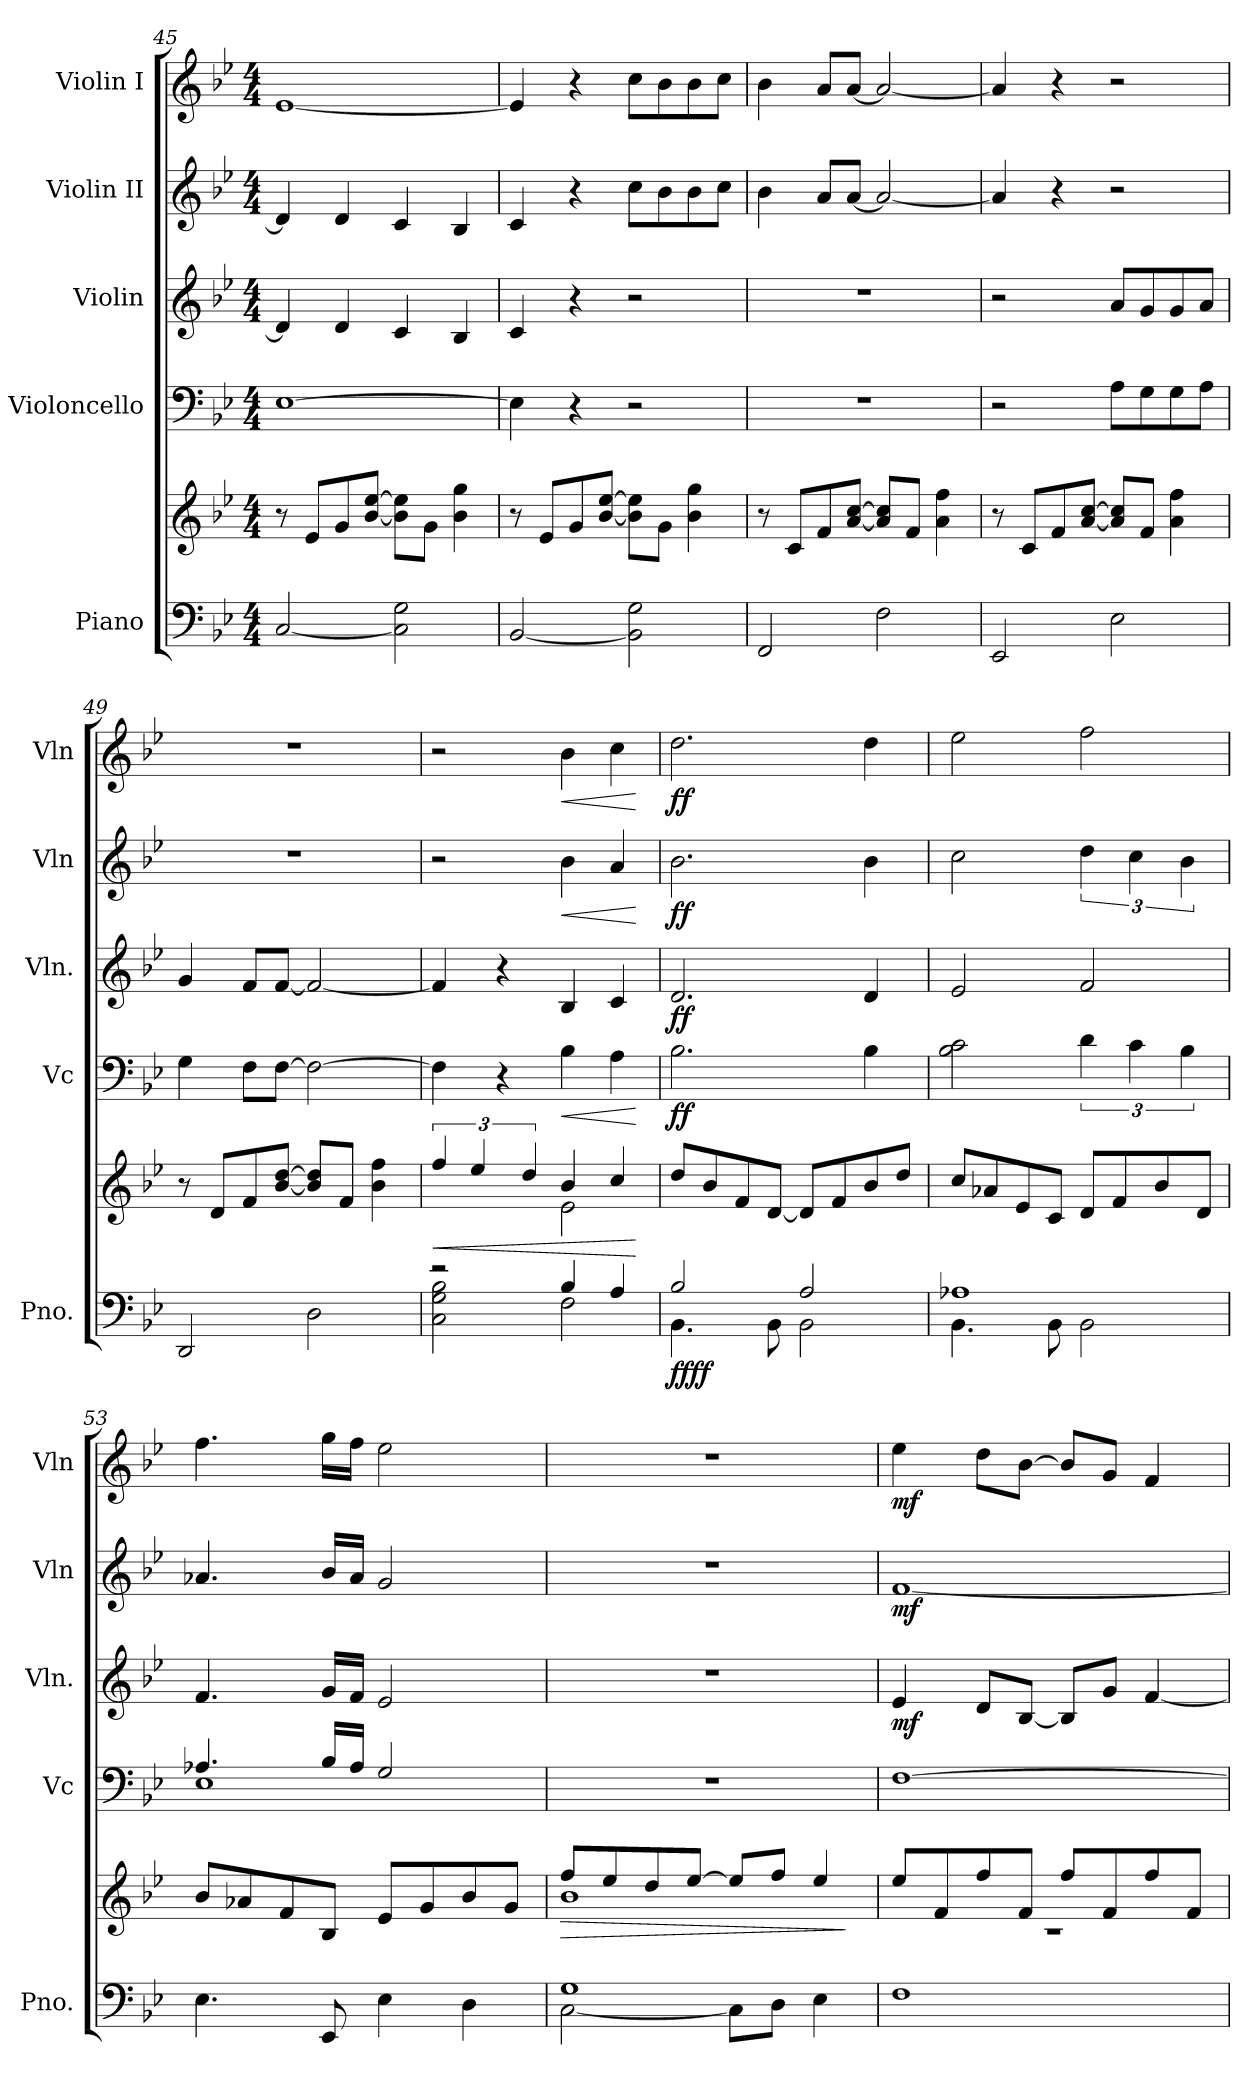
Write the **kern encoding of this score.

**kern	**kern	**dynam	**kern	**dynam	**kern	**dynam	**kern	**dynam	**kern	**dynam
*part5	*part5	*part5	*part4	*part4	*part3	*part3	*part2	*part2	*part1	*part1
*staff6	*staff5	*staff5/6	*staff4	*staff4	*staff3	*staff3	*staff2	*staff2	*staff1	*staff1
*I"Piano	*	*	*I"Violoncello	*	*I"Violin	*	*I"Violin II	*	*I"Violin I	*
*I'Pno.	*	*	*I'Vc	*	*I'Vln.	*	*I'Vln	*	*I'Vln	*
*clefF4	*clefG2	*	*clefF4	*	*clefG2	*	*clefG2	*	*clefG2	*
*k[b-e-]	*k[b-e-]	*	*k[b-e-]	*	*k[b-e-]	*	*k[b-e-]	*	*k[b-e-]	*
*M4/4	*M4/4	*	*M4/4	*	*M4/4	*	*M4/4	*	*M4/4	*
=45	=45	=45	=45	=45	=45	=45	=45	=45	=45	=45
[2C/	8r	.	[1E-	.	4d/]	.	4d/]	.	[1e-	.
.	8e-/L	.	.	.	.	.	.	.	.	.
.	8g/	.	.	.	4d/	.	4d/	.	.	.
.	[8b-/ [8ee-/J	.	.	.	.	.	.	.	.	.
2C\] 2G\	8b-\] 8ee-\]L	.	.	.	4c/	.	4c/	.	.	.
.	8g\J	.	.	.	.	.	.	.	.	.
.	4b-\ 4gg\	.	.	.	4B-/	.	4B-/	.	.	.
=46	=46	=46	=46	=46	=46	=46	=46	=46	=46	=46
[2BB-/	8r	.	4E-\]	.	4c/	.	4c/	.	4e-/]	.
.	8e-/L	.	.	.	.	.	.	.	.	.
.	8g/	.	4r	.	4r	.	4r	.	4r	.
.	[8b-/ [8ee-/J	.	.	.	.	.	.	.	.	.
2BB-\] 2G\	8b-\] 8ee-\]L	.	2r	.	2r	.	8cc\L	.	8cc\L	.
.	8g\J	.	.	.	.	.	8b-\	.	8b-\	.
.	4b-\ 4gg\	.	.	.	.	.	8b-\	.	8b-\	.
.	.	.	.	.	.	.	8cc\J	.	8cc\J	.
!!LO:LB:g=z
=47	=47	=47	=47	=47	=47	=47	=47	=47	=47	=47
2FF/	8r	.	1r	.	1r	.	4b-\	.	4b-\	.
.	8c/L	.	.	.	.	.	.	.	.	.
.	8f/	.	.	.	.	.	8a/L	.	8a/L	.
.	[8a/ [8cc/J	.	.	.	.	.	[8a/J	.	[8a/J	.
2F\	8a/] 8cc/]L	.	.	.	.	.	2a/_	.	2a/_	.
.	8f/J	.	.	.	.	.	.	.	.	.
.	4a\ 4ff\	.	.	.	.	.	.	.	.	.
=48	=48	=48	=48	=48	=48	=48	=48	=48	=48	=48
2EE-/	8r	.	2r	.	2r	.	4a/]	.	4a/]	.
.	8c/L	.	.	.	.	.	.	.	.	.
.	8f/	.	.	.	.	.	4r	.	4r	.
.	[8a/ [8cc/J	.	.	.	.	.	.	.	.	.
2E-\	8a/] 8cc/]L	.	8A\L	.	8a/L	.	2r	.	2r	.
.	8f/J	.	8G\	.	8g/	.	.	.	.	.
.	4a\ 4ff\	.	8G\	.	8g/	.	.	.	.	.
.	.	.	8A\J	.	8a/J	.	.	.	.	.
=49	=49	=49	=49	=49	=49	=49	=49	=49	=49	=49
2DD/	8r	.	4G\	.	4g/	.	1r	.	1r	.
.	8d/L	.	.	.	.	.	.	.	.	.
.	8f/	.	8F\L	.	8f/L	.	.	.	.	.
.	[8b-/ [8dd/J	.	[8F\J	.	[8f/J	.	.	.	.	.
2D\	8b-/] 8dd/]L	.	2F\_	.	2f/_	.	.	.	.	.
.	8f/J	.	.	.	.	.	.	.	.	.
.	4b-\ 4ff\	.	.	.	.	.	.	.	.	.
=50	=50	=50	=50	=50	=50	=50	=50	=50	=50	=50
*^	*	*	*	*	*	*	*	*	*	*
!	!	!	!LO:HP:b	!	!	!	!	!	!	!	!
*	*	*^	*	*	*	*	*	*	*	*	*
2r	2C\ 2G\ 2B-\	6ff/	2ryy	<	4F\]	.	4f/]	.	2r	.	2r	.
.	.	6ee-/	.	.	.	.	.	.	.	.	.	.
.	.	.	.	.	4r	.	4r	.	.	.	.	.
.	.	6dd/	.	.	.	.	.	.	.	.	.	.
!	!	!	!	!	!	!LO:HP:b	!	!	!	!LO:HP:b	!	!LO:HP:b
4B-/	2F\	4b-/	2e-\	.	4B-\	<	4B-/	.	4b-\	<	4b-\	<
4A/	.	4cc/	.	.	4A\	.	4c/	.	4a/	.	4cc\	.
*v	*v	*	*	*	*	*	*	*	*	*	*	*
*	*v	*v	*	*	*	*	*	*	*	*	*
.	.	[	.	[	.	.	.	[	.	[
=51	=51	=51	=51	=51	=51	=51	=51	=51	=51	=51
*^	*	*	*	*	*	*	*	*	*	*
!	!	!	!LO:DY:b=2	!	!	!	!	!	!	!	!
!	!	!	!LO:DY:n=1:b	!	!LO:DY:b	!	!LO:DY:b	!	!LO:DY:b	!	!LO:DY:b
2B-/	4.BB-\	8dd/L	ff ff	2.B-\	ff	2.d/	ff	2.b-\	ff	2.dd\	ff
.	.	8b-/	.	.	.	.	.	.	.	.	.
.	.	8f/	.	.	.	.	.	.	.	.	.
.	8BB-\	[8d/J	.	.	.	.	.	.	.	.	.
2A/	2BB-\	8d/L]	.	.	.	.	.	.	.	.	.
.	.	8f/	.	.	.	.	.	.	.	.	.
.	.	8b-/	.	4B-\	.	4d/	.	4b-\	.	4dd\	.
.	.	8dd/J	.	.	.	.	.	.	.	.	.
!!LO:PB:g=z
=52	=52	=52	=52	=52	=52	=52	=52	=52	=52	=52	=52
1A-X	4.BB-\	8cc/L	.	2B-\ 2c\	.	2e-/	.	2cc\	.	2ee-\	.
.	.	8a-X/	.	.	.	.	.	.	.	.	.
.	.	8e-/	.	.	.	.	.	.	.	.	.
.	8BB-\	8c/J	.	.	.	.	.	.	.	.	.
.	2BB-\	8d/L	.	6d\	.	2f/	.	6dd\	.	2ff\	.
.	.	8f/	.	.	.	.	.	.	.	.	.
.	.	.	.	6c\	.	.	.	6cc\	.	.	.
.	.	8b-/	.	.	.	.	.	.	.	.	.
.	.	.	.	6B-\	.	.	.	6b-\	.	.	.
.	.	8d/J	.	.	.	.	.	.	.	.	.
*v	*v	*	*	*	*	*	*	*	*	*	*
=53	=53	=53	=53	=53	=53	=53	=53	=53	=53	=53
*	*	*	*^	*	*	*	*	*	*	*
4.E-\	8b-/L	.	4.A-X/	1E-	.	4.f/	.	4.a-X/	.	4.ff\	.
.	8a-X/	.	.	.	.	.	.	.	.	.	.
.	8f/	.	.	.	.	.	.	.	.	.	.
8EE-/	8B-/J	.	16B-/LL	.	.	16g/LL	.	16b-/LL	.	16gg\LL	.
.	.	.	16A-/JJ	.	.	16f/JJ	.	16a-/JJ	.	16ff\JJ	.
4E-\	8e-/L	.	2G/	.	.	2e-/	.	2g/	.	2ee-\	.
.	8g/	.	.	.	.	.	.	.	.	.	.
4D\	8b-/	.	.	.	.	.	.	.	.	.	.
.	8g/J	.	.	.	.	.	.	.	.	.	.
*	*	*	*v	*v	*	*	*	*	*	*	*
=54	=54	=54	=54	=54	=54	=54	=54	=54	=54	=54
*^	*	*	*	*	*	*	*	*	*	*
!	!	!	!LO:HP:b	!	!	!	!	!	!	!	!
*	*	*^	*	*	*	*	*	*	*	*	*
1G	[2C\	8ff/L	1b-	>	1r	.	1r	.	1r	.	1r	.
.	.	8ee-/	.	.	.	.	.	.	.	.	.	.
.	.	8dd/	.	.	.	.	.	.	.	.	.	.
.	.	[8ee-/J	.	.	.	.	.	.	.	.	.	.
.	8C\L]	8ee-/L]	.	.	.	.	.	.	.	.	.	.
.	8D\J	8ff/J	.	.	.	.	.	.	.	.	.	.
.	4E-\	4ee-/	.	.	.	.	.	.	.	.	.	.
*v	*v	*	*	*	*	*	*	*	*	*	*	*
*	*v	*v	*	*	*	*	*	*	*	*	*
.	.	]	.	.	.	.	.	.	.	.
=55	=55	=55	=55	=55	=55	=55	=55	=55	=55	=55
*	*^	*	*	*	*	*	*	*	*	*
!	!	!	!LO:DY:b=2	!	!	!	!	!	!	!	!
!	!	!	!LO:DY:n=1:b	!	!	!	!LO:DY:b	!	!LO:DY:b	!	!LO:DY:b
1F	8ee-/L	1r	mf mf	[1F	.	4e-/	mf	[1f	mf	4ee-\	mf
.	8f/	.	.	.	.	.	.	.	.	.	.
.	8ff/	.	.	.	.	8d/L	.	.	.	8dd\L	.
.	8f/J	.	.	.	.	[8B-/J	.	.	.	[8b-\J	.
.	8ff/L	.	.	.	.	8B-/L]	.	.	.	8b-/L]	.
.	8f/	.	.	.	.	8g/J	.	.	.	8g/J	.
.	8ff/	.	.	.	.	[4f/	.	.	.	4f/	.
.	8f/J	.	.	.	.	.	.	.	.	.	.
*	*v	*v	*	*	*	*	*	*	*	*	*
=	=	=	=	=	=	=	=	=	=	=
*-	*-	*-	*-	*-	*-	*-	*-	*-	*-	*-
